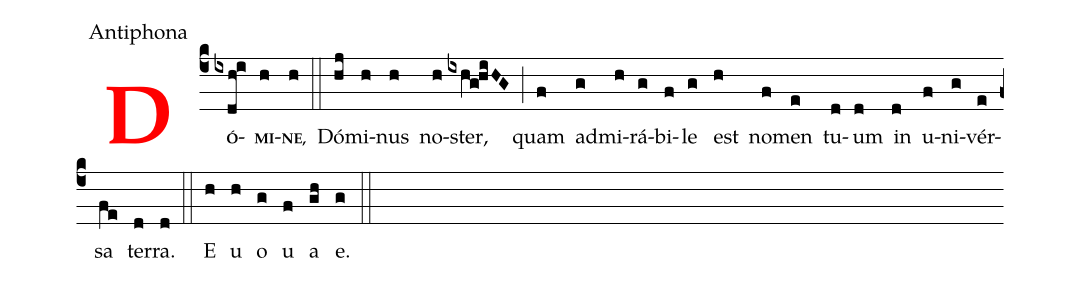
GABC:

office-part: Antiphona;
%%
<v>\bf\textcolor{red}{D}</v><v>\bf\scriptsize{Ó}</v>(c4ixdh!i)<v>\bf\scriptsize{MI}</v>(h)<v>\bf\scriptsize{NE,}</v>(h) (::)
Dó(hj)mi(h)nus(h) no(h)ster,(ixhg!hiHG) (;) quam(f) ad(g)mi(h)rá(g)bi(f)le(g) est(h) no(f)men(e) tu(d)um(d) in(d) u(f)ni(g)vér(e)sa(fe) ter(d)ra.(d)
 (::) E(h) u(h) o(g) u(f) a(gh) e.(g) (::)
